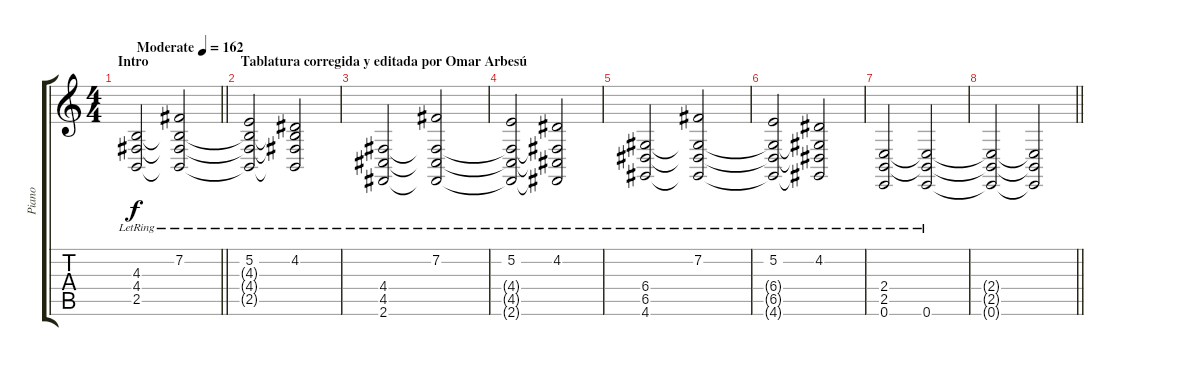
\track ("Piano" "Piano") {instrument acousticgrandpiano}
\staff {score tabs}
\tuning (E4 B3 G3 D3 A2 E2) {hide}
\ts (4 4)
\section ("" "Intro")
\tempo (162 "Moderate")
\clef g2
\barLineRight lightlight
\ks c
(4.3{lr} 4.4{lr} 2.5{lr}).2{dy f instrument acousticgrandpiano} (7.2{lr} 4.3{t} 4.4{t} 2.5{t}).2 |
\section ("" "Tablatura corregida y editada por Omar Arbesú")
(5.2{lr} 4.3{t} 4.4{t} 2.5{t}).2 (4.2{lr} 4.3{t} 4.4{t} 2.5{t}).2 |
(4.4{lr} 4.5{lr} 2.6{lr}).2 (7.2{lr} 4.4{t} 4.5{t} 2.6{t}).2 |
(5.2{lr} 4.4{t} 4.5{t} 2.6{t}).2 (4.2{lr} 4.4{t} 4.5{t} 2.6{t}).2 |
(6.4{lr} 6.5{lr} 4.6{lr}).2 (7.2{lr} 6.4{t} 6.5{t} 4.6{t}).2 |
(5.2{lr} 6.4{t} 6.5{t} 4.6{t}).2 (4.2{lr} 6.4{t} 6.5{t} 4.6{t}).2 |
(2.4{lr} 2.5{lr} 0.6{lr}).2 (2.4{t} 2.5{t} 0.6{lr}).2 |
\barLineRight lightlight
(2.4{t} 2.5{t} 0.6{t}).2 (2.4{t} 2.5{t} 0.6{t}).2
